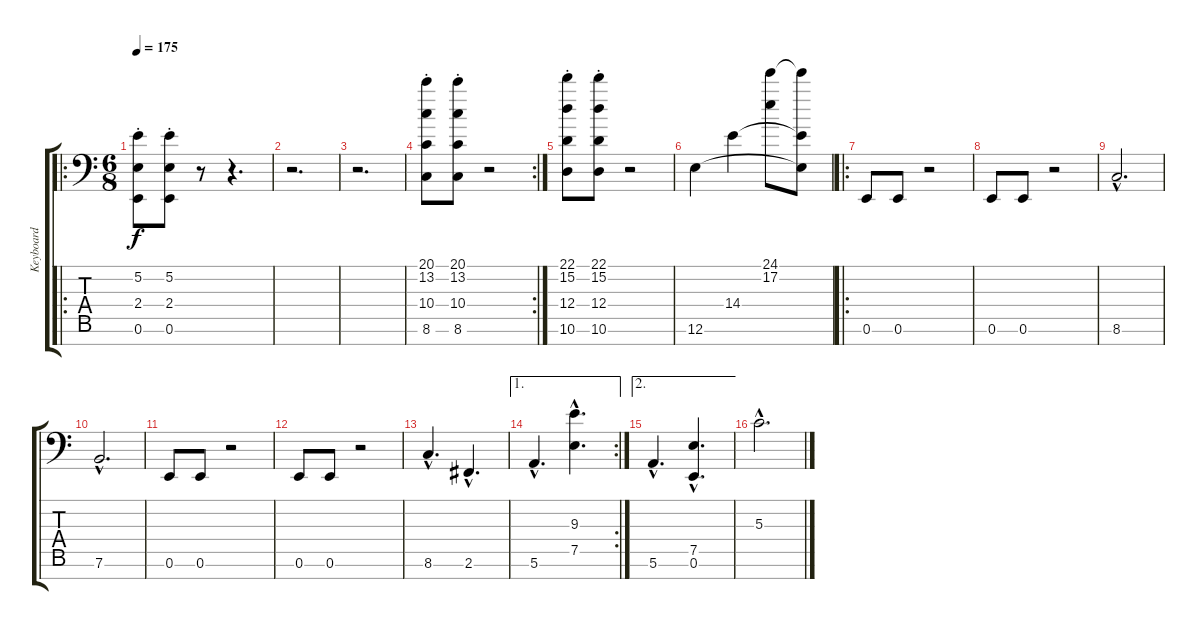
\track ("Keyboard" "Keyboard") {instrument stringensemble1}
\staff {score tabs}
\tuning (E4 B3 G3 D3 A2 E2 D1) {hide}
\ro
\ts (6 8)
\tempo 175
\clef f4
\ks c
(5.2{st} 2.4{st} 0.6{st}).8{dy f instrument stringensemble1} (5.2{st} 2.4{st} 0.6{st}).8 r.8 r.4{d} |
r.2{d} |
r.2{d} |
\rc 2
(20.1{st} 13.2{st} 10.4{st} 8.6{st}).8 (20.1{st} 13.2{st} 10.4{st} 8.6{st}).8 r.2 |
(22.1{st} 15.2{st} 12.4{st} 10.6{st}).8 (22.1{st} 15.2{st} 12.4 10.6{st}).8 r.2 |
12.6.4 14.4.4 (24.1 17.2).8 (24.1{t} 14.4{t} 12.6{t}).8 |
\ro
0.6.8 0.6.8 r.2 |
0.6.8 0.6.8 r.2 |
8.6{hac}.2{d} |
7.6{hac}.2{d} |
0.6.8 0.6.8 r.2 |
0.6.8 0.6.8 r.2 |
8.6{hac}.4{d} 2.6{hac}.4{d} |
\ae 1
\rc 2
5.6{hac}.4{d} (9.3{hac} 7.5{hac}).4{d} |
\ae 2
5.6{hac}.4{d} (7.5{hac} 0.6{hac}).4{d} |
5.3{hac}.2{d}
